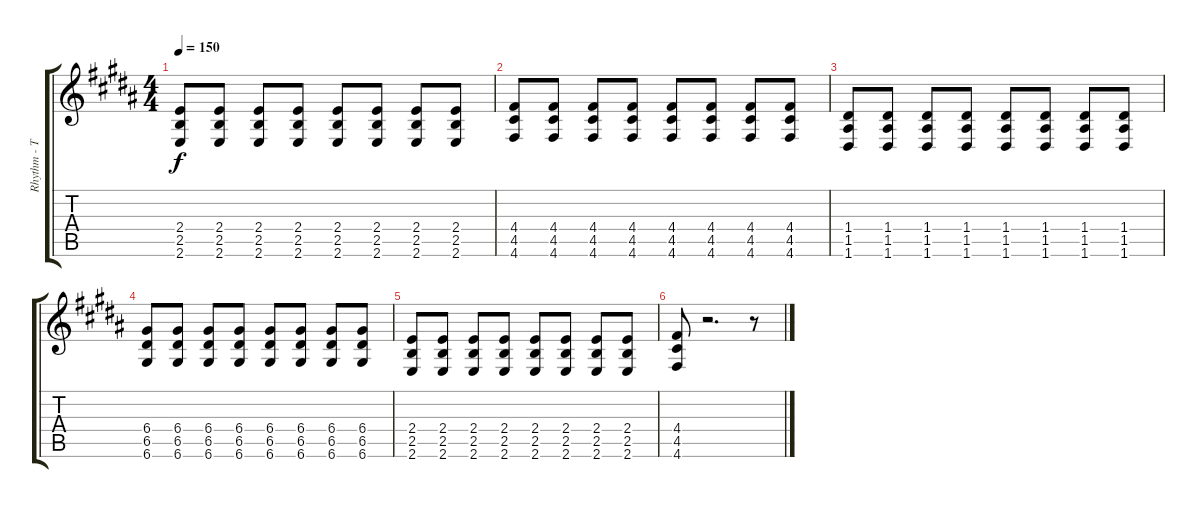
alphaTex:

\track ("Rhythm - Tim" "Rhythm - T") {instrument distortionguitar}
\staff {score tabs}
\tuning (E4 B3 G3 D3 A2 D2) {hide}
\ts (4 4)
\tempo 150
\clef g2
\ks b
(2.4 2.5 2.6).8{dy f} (2.4 2.5 2.6).8 (2.4 2.5 2.6).8 (2.4 2.5 2.6).8 (2.4 2.5 2.6).8 (2.4 2.5 2.6).8 (2.4 2.5 2.6).8 (2.4 2.5 2.6).8 |
(4.4 4.5 4.6).8 (4.4 4.5 4.6).8 (4.4 4.5 4.6).8 (4.4 4.5 4.6).8 (4.4 4.5 4.6).8 (4.4 4.5 4.6).8 (4.4 4.5 4.6).8 (4.4 4.5 4.6).8 |
(1.4 1.5 1.6).8 (1.4 1.5 1.6).8 (1.4 1.5 1.6).8 (1.4 1.5 1.6).8 (1.4 1.5 1.6).8 (1.4 1.5 1.6).8 (1.4 1.5 1.6).8 (1.4 1.5 1.6).8 |
(6.4 6.5 6.6).8 (6.4 6.5 6.6).8 (6.4 6.5 6.6).8 (6.4 6.5 6.6).8 (6.4 6.5 6.6).8 (6.4 6.5 6.6).8 (6.4 6.5 6.6).8 (6.4 6.5 6.6).8 |
(2.4 2.5 2.6).8 (2.4 2.5 2.6).8 (2.4 2.5 2.6).8 (2.4 2.5 2.6).8 (2.4 2.5 2.6).8 (2.4 2.5 2.6).8 (2.4 2.5 2.6).8 (2.4 2.5 2.6).8 |
(4.4 4.5 4.6).8 r.2{d} r.8
